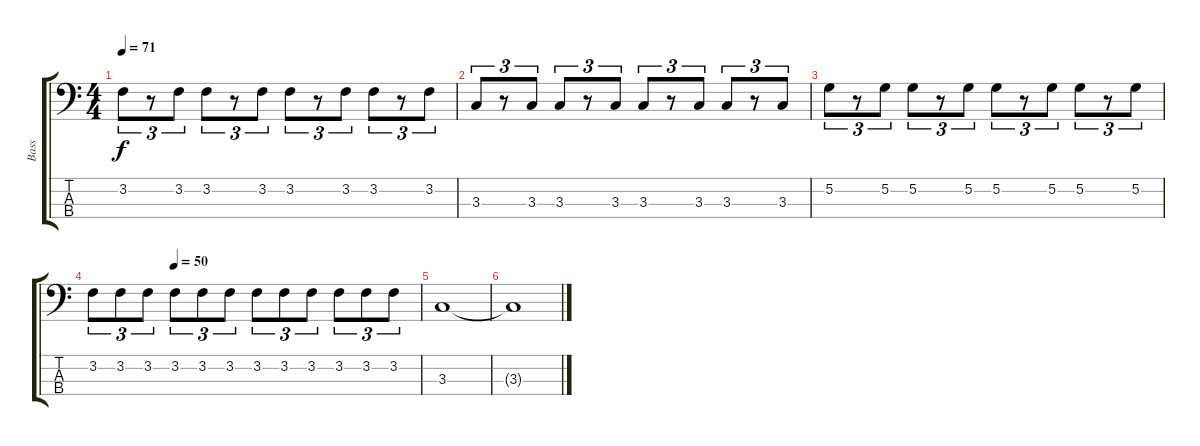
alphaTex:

\track ("Bass" "Bass") {instrument electricbassfinger}
\staff {score tabs}
\tuning (G2 D2 A1 E1) {hide}
\ts (4 4)
\tempo 71
\clef f4
\ks c
3.2.8{tu (3 2) dy f} r.8{tu (3 2)} 3.2.8{tu (3 2)} 3.2.8{tu (3 2)} r.8{tu (3 2)} 3.2.8{tu (3 2)} 3.2.8{tu (3 2)} r.8{tu (3 2)} 3.2.8{tu (3 2)} 3.2.8{tu (3 2)} r.8{tu (3 2)} 3.2.8{tu (3 2)} |
3.3.8{tu (3 2)} r.8{tu (3 2)} 3.3.8{tu (3 2)} 3.3.8{tu (3 2)} r.8{tu (3 2)} 3.3.8{tu (3 2)} 3.3.8{tu (3 2)} r.8{tu (3 2)} 3.3.8{tu (3 2)} 3.3.8{tu (3 2)} r.8{tu (3 2)} 3.3.8{tu (3 2)} |
5.2.8{tu (3 2)} r.8{tu (3 2)} 5.2.8{tu (3 2)} 5.2.8{tu (3 2)} r.8{tu (3 2)} 5.2.8{tu (3 2)} 5.2.8{tu (3 2)} r.8{tu (3 2)} 5.2.8{tu (3 2)} 5.2.8{tu (3 2)} r.8{tu (3 2)} 5.2.8{tu (3 2)} |
\tempo (50 0.25)
3.2.8{tu (3 2)} 3.2.8{tu (3 2)} 3.2.8{tu (3 2)} 3.2.8{tu (3 2)} 3.2.8{tu (3 2)} 3.2.8{tu (3 2)} 3.2.8{tu (3 2)} 3.2.8{tu (3 2)} 3.2.8{tu (3 2)} 3.2.8{tu (3 2)} 3.2.8{tu (3 2)} 3.2.8{tu (3 2)} |
3.3.1 |
3.3{t}.1
